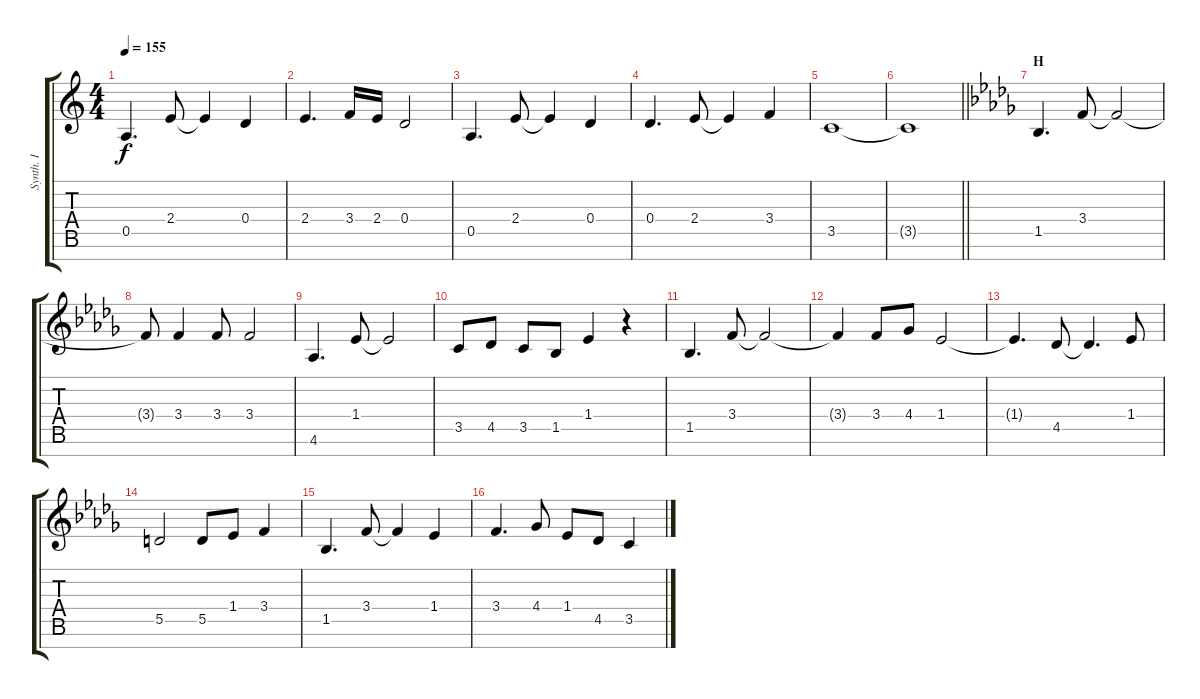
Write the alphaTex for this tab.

\track ("Synth. I" "Synth. I") {instrument fx5brightness}
\staff {score tabs}
\tuning (E5 B4 G4 D4 A3 E3 B2) {hide}
\ts (4 4)
\tempo 155
\clef g2
\ks c
0.5.4{d dy f} 2.4.8 2.4{t}.4 0.4.4 |
2.4.4{d} 3.4.16 2.4.16 0.4.2 |
0.5.4{d} 2.4.8 2.4{t}.4 0.4.4 |
0.4.4{d} 2.4.8 2.4{t}.4 3.4.4 |
3.5.1 |
\barLineRight lightlight
3.5{t}.1 |
\section ("" "H")
\ks db
1.5.4{d} 3.4.8 3.4{t}.2 |
3.4{t}.8 3.4.4 3.4.8 3.4.2 |
4.6.4{d} 1.4.8 1.4{t}.2 |
3.5.8 4.5.8 3.5.8 1.5.8 1.4.4 r.4 |
1.5.4{d} 3.4.8 3.4{t}.2 |
3.4{t}.4 3.4.8 4.4.8 1.4.2 |
1.4{t}.4{d} 4.5.8 4.5{t}.4{d} 1.4.8 |
5.5.2 5.5.8 1.4.8 3.4.4 |
1.5.4{d} 3.4.8 3.4{t}.4 1.4.4 |
3.4.4{d} 4.4.8 1.4.8 4.5.8 3.5.4
